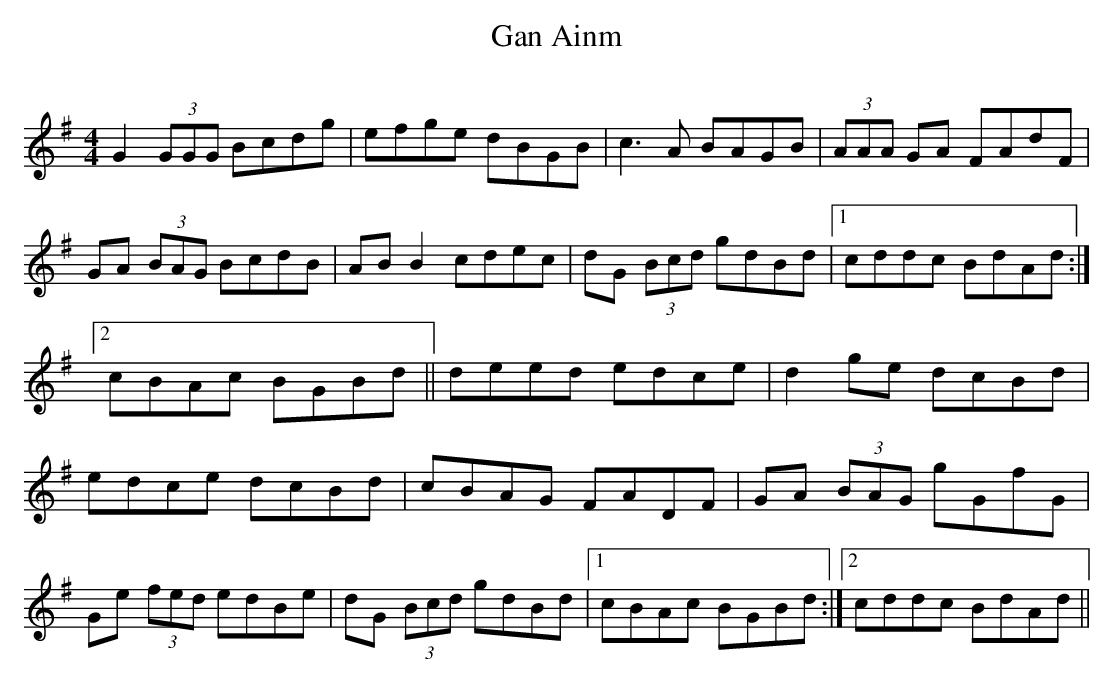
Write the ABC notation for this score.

X:1
T:Gan Ainm
C:
M:4/4
L:1/8
K:G
G2 (3GGG Bcdg|efge dBGB|c3A BAGB|(3AAA GA FAdF|\
GA (3BAG BcdB|ABB2 cdec|dG (3Bcd gdBd|1 cddc BdAd:|2 cBAc BGBd||\
deed edce|d2ge dcBd|edce dcBd|cBAG FADF|\
GA (3BAG gGfG|Ge (3fed edBe|dG (3Bcd gdBd|1 cBAc BGBd:|2 cddc BdAd||
